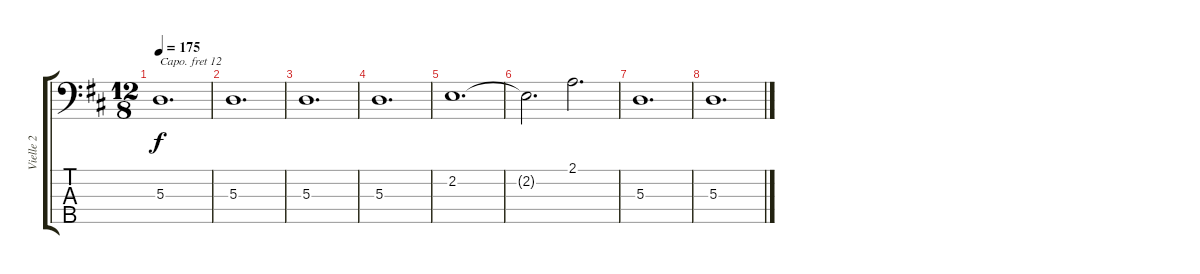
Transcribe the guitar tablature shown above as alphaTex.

\track ("Vielle 2" "Vielle 2") {instrument viola bank 255}
\staff {score tabs}
\capo 12
\tuning (G2 D2 A1 E1 B0) {hide}
\ts (12 8)
\tempo 175
\clef f4
\ks d
5.3.1{d dy f} |
5.3.1{d} |
5.3.1{d} |
5.3.1{d} |
2.2.1{d} |
2.2{t}.2{d} 2.1.2{d} |
5.3.1{d} |
5.3.1{d}
